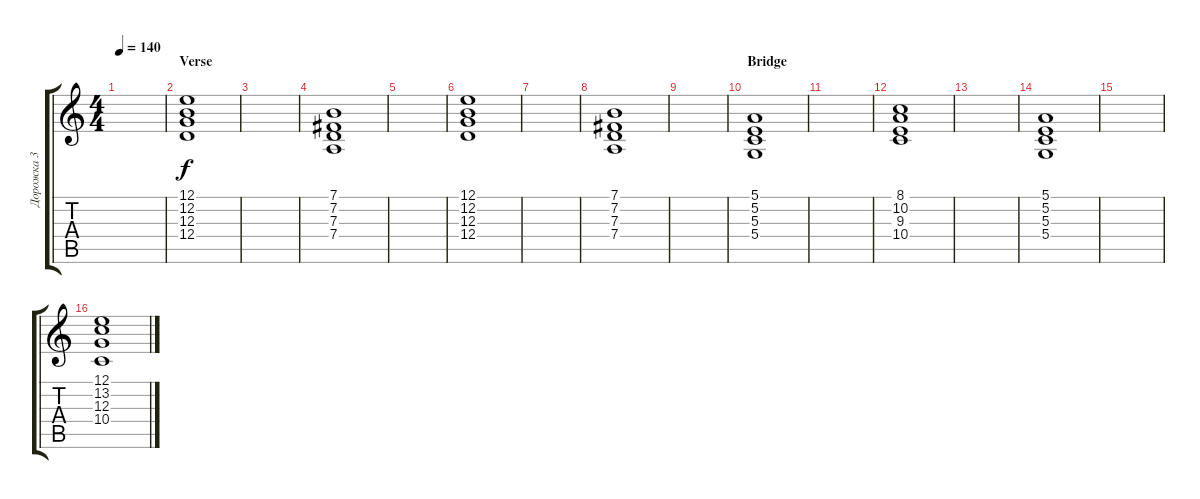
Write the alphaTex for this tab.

\track ("Дорожка 3" "Дорожка 3") {instrument acousticgrandpiano}
\staff {score tabs}
\tuning (E4 B3 G3 D3 A2 E2) {hide}
\ts (4 4)
\tempo 140
\clef g2
\ks c
|
\section ("" "Verse")
(12.1 12.2 12.3 12.4).1 |
|
(7.1 7.2 7.3 7.4).1 |
|
(12.1 12.2 12.3 12.4).1 |
|
(7.1 7.2 7.3 7.4).1 |
|
\section ("" "Bridge")
(5.1 5.2 5.3 5.4).1 |
|
(8.1 10.2 9.3 10.4).1 |
|
(5.1 5.2 5.3 5.4).1 |
|
(12.1 13.2 12.3 10.4).1
